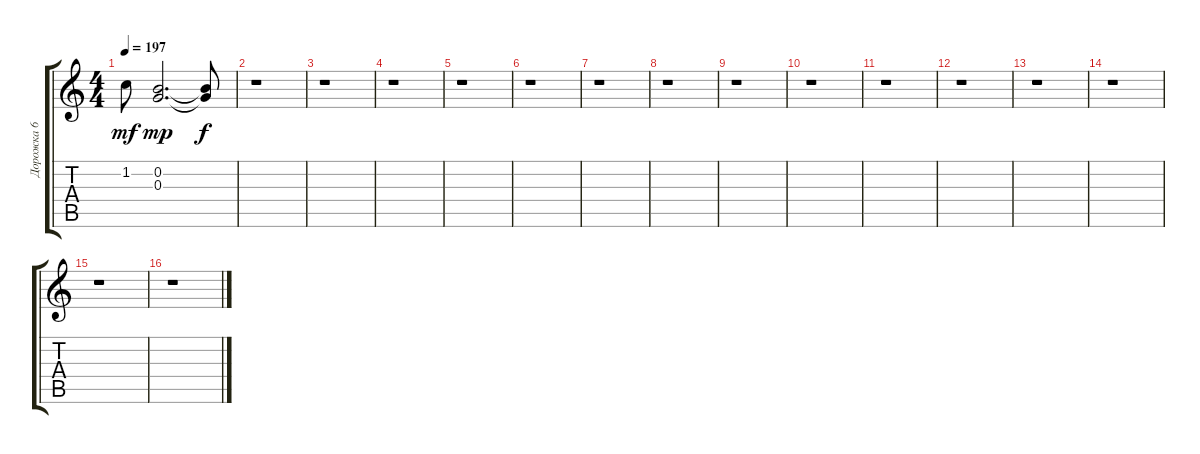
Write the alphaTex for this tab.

\track ("Дорожка 6" "Дорожка 6") {instrument overdrivenguitar}
\staff {score tabs}
\tuning (E4 B3 G3 D3 A2 E2) {hide}
\ts (4 4)
\tempo 197
\clef g2
\ks c
1.2.8{dy mf} (0.2 0.3).2{d dy mp} (0.2{t} 0.3{t}).8{dy f} |
r.1 |
r.1 |
r.1 |
r.1 |
r.1 |
r.1 |
r.1 |
r.1 |
r.1 |
r.1 |
r.1 |
r.1 |
r.1 |
r.1 |
r.1
